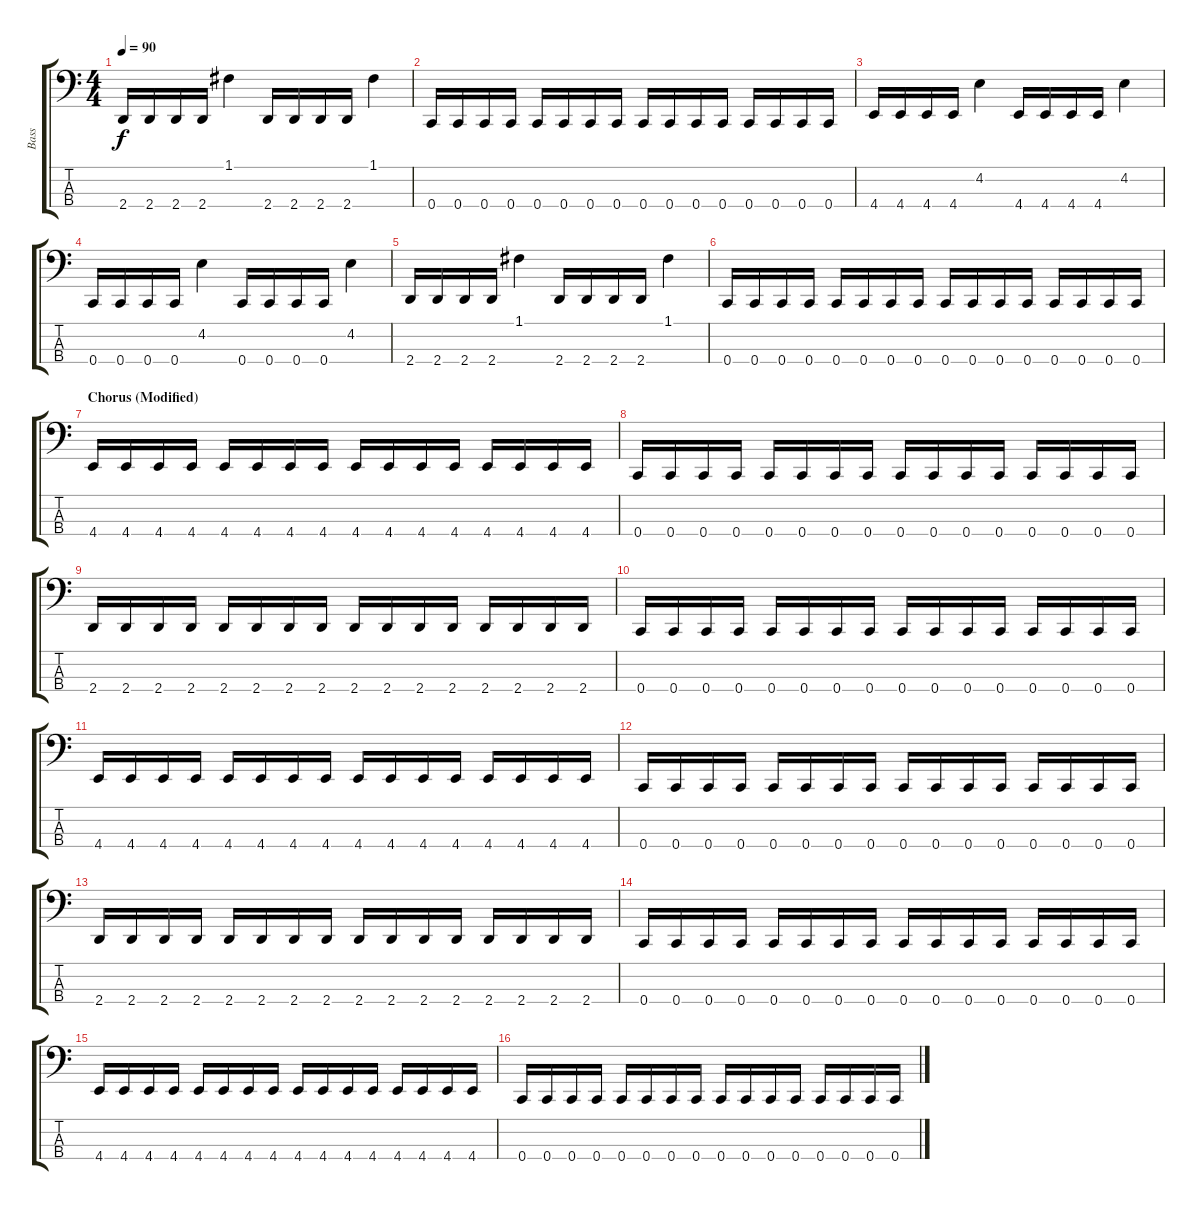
\track ("Bass" "Bass") {instrument electricbassfinger}
\staff {score tabs}
\tuning (F2 C2 G1 C1) {hide}
\ts (4 4)
\tempo 90
\clef f4
\ks c
2.4.16{dy f} 2.4.16 2.4.16 2.4.16 1.1.4 2.4.16 2.4.16 2.4.16 2.4.16 1.1.4 |
0.4.16 0.4.16 0.4.16 0.4.16 0.4.16 0.4.16 0.4.16 0.4.16 0.4.16 0.4.16 0.4.16 0.4.16 0.4.16 0.4.16 0.4.16 0.4.16 |
4.4.16 4.4.16 4.4.16 4.4.16 4.2.4 4.4.16 4.4.16 4.4.16 4.4.16 4.2.4 |
0.4.16 0.4.16 0.4.16 0.4.16 4.2.4 0.4.16 0.4.16 0.4.16 0.4.16 4.2.4 |
2.4.16 2.4.16 2.4.16 2.4.16 1.1.4 2.4.16 2.4.16 2.4.16 2.4.16 1.1.4 |
0.4.16 0.4.16 0.4.16 0.4.16 0.4.16 0.4.16 0.4.16 0.4.16 0.4.16 0.4.16 0.4.16 0.4.16 0.4.16 0.4.16 0.4.16 0.4.16 |
\section ("" "Chorus (Modified)")
4.4.16 4.4.16 4.4.16 4.4.16 4.4.16 4.4.16 4.4.16 4.4.16 4.4.16 4.4.16 4.4.16 4.4.16 4.4.16 4.4.16 4.4.16 4.4.16 |
0.4.16 0.4.16 0.4.16 0.4.16 0.4.16 0.4.16 0.4.16 0.4.16 0.4.16 0.4.16 0.4.16 0.4.16 0.4.16 0.4.16 0.4.16 0.4.16 |
2.4.16 2.4.16 2.4.16 2.4.16 2.4.16 2.4.16 2.4.16 2.4.16 2.4.16 2.4.16 2.4.16 2.4.16 2.4.16 2.4.16 2.4.16 2.4.16 |
0.4.16 0.4.16 0.4.16 0.4.16 0.4.16 0.4.16 0.4.16 0.4.16 0.4.16 0.4.16 0.4.16 0.4.16 0.4.16 0.4.16 0.4.16 0.4.16 |
4.4.16 4.4.16 4.4.16 4.4.16 4.4.16 4.4.16 4.4.16 4.4.16 4.4.16 4.4.16 4.4.16 4.4.16 4.4.16 4.4.16 4.4.16 4.4.16 |
0.4.16 0.4.16 0.4.16 0.4.16 0.4.16 0.4.16 0.4.16 0.4.16 0.4.16 0.4.16 0.4.16 0.4.16 0.4.16 0.4.16 0.4.16 0.4.16 |
2.4.16 2.4.16 2.4.16 2.4.16 2.4.16 2.4.16 2.4.16 2.4.16 2.4.16 2.4.16 2.4.16 2.4.16 2.4.16 2.4.16 2.4.16 2.4.16 |
0.4.16 0.4.16 0.4.16 0.4.16 0.4.16 0.4.16 0.4.16 0.4.16 0.4.16 0.4.16 0.4.16 0.4.16 0.4.16 0.4.16 0.4.16 0.4.16 |
4.4.16 4.4.16 4.4.16 4.4.16 4.4.16 4.4.16 4.4.16 4.4.16 4.4.16 4.4.16 4.4.16 4.4.16 4.4.16 4.4.16 4.4.16 4.4.16 |
0.4.16 0.4.16 0.4.16 0.4.16 0.4.16 0.4.16 0.4.16 0.4.16 0.4.16 0.4.16 0.4.16 0.4.16 0.4.16 0.4.16 0.4.16 0.4.16
